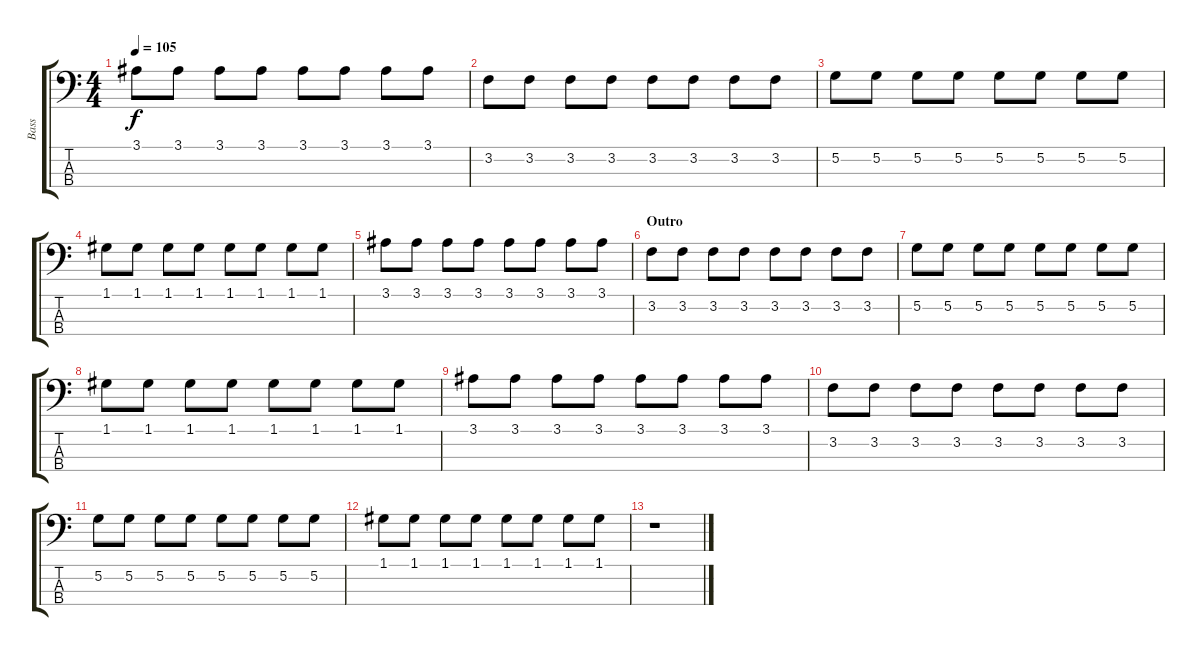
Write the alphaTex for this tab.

\track ("Bass" "Bass") {instrument synthbass1}
\staff {score tabs}
\tuning (G2 D2 A1 E1) {hide}
\ts (4 4)
\tempo 105
\clef f4
\ks c
3.1.8{dy f} 3.1.8 3.1.8 3.1.8 3.1.8 3.1.8 3.1.8 3.1.8 |
3.2.8 3.2.8 3.2.8 3.2.8 3.2.8 3.2.8 3.2.8 3.2.8 |
5.2.8 5.2.8 5.2.8 5.2.8 5.2.8 5.2.8 5.2.8 5.2.8 |
1.1.8 1.1.8 1.1.8 1.1.8 1.1.8 1.1.8 1.1.8 1.1.8 |
3.1.8 3.1.8 3.1.8 3.1.8 3.1.8 3.1.8 3.1.8 3.1.8 |
\section ("" "Outro")
3.2.8 3.2.8 3.2.8 3.2.8 3.2.8 3.2.8 3.2.8 3.2.8 |
5.2.8 5.2.8 5.2.8 5.2.8 5.2.8 5.2.8 5.2.8 5.2.8 |
1.1.8 1.1.8 1.1.8 1.1.8 1.1.8 1.1.8 1.1.8 1.1.8 |
3.1.8 3.1.8 3.1.8 3.1.8 3.1.8 3.1.8 3.1.8 3.1.8 |
3.2.8 3.2.8 3.2.8 3.2.8 3.2.8 3.2.8 3.2.8 3.2.8 |
5.2.8 5.2.8 5.2.8 5.2.8 5.2.8 5.2.8 5.2.8 5.2.8 |
1.1.8 1.1.8 1.1.8 1.1.8 1.1.8 1.1.8 1.1.8 1.1.8 |
r.1
